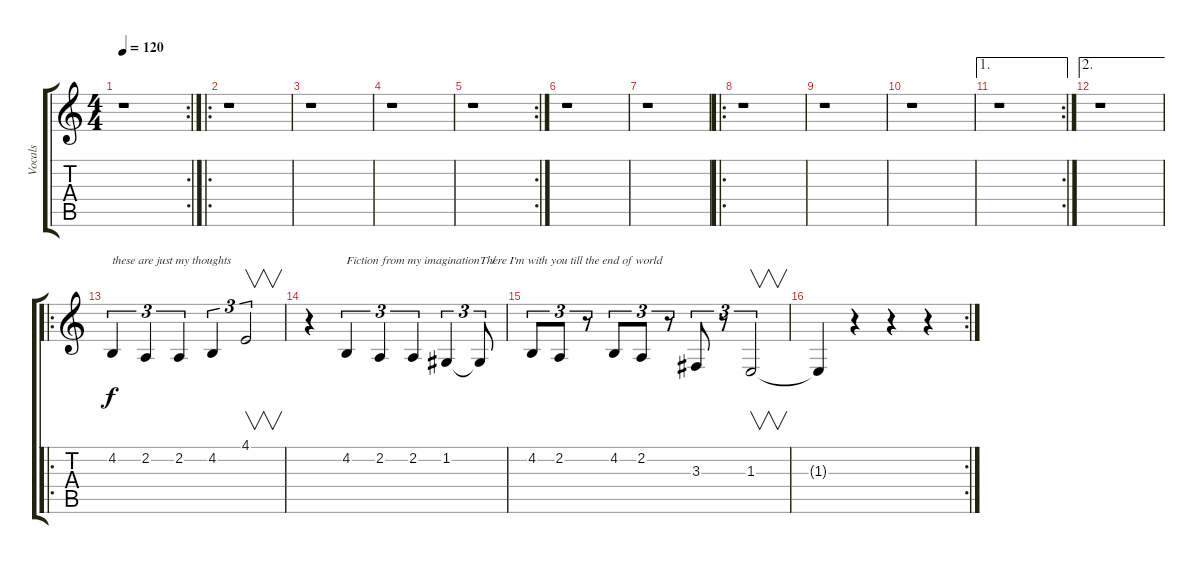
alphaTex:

\track ("Vocals" "Vocals") {instrument clarinet}
\staff {score tabs}
\tuning (C4 G3 Eb3 Bb2 F2 C2) {hide}
\rc 2
\ts (4 4)
\tempo 120
\clef g2
\ks c
r.1{dy f} |
\ro
r.1 |
r.1 |
r.1 |
\rc 2
r.1 |
r.1 |
r.1 |
\ro
r.1 |
r.1 |
r.1 |
\ae 1
\rc 2
r.1 |
\ae 2
r.1 |
\ro
4.2.4{tu (3 2) txt "these are just my thoughts"} 2.2.4{tu (3 2)} 2.2.4{tu (3 2)} 4.2.4{tu (3 2)} 4.1.2{v tu (3 2)} |
r.4 4.2.4{tu (3 2) txt "Fiction from my imagination    /"} 2.2.4{tu (3 2)} 2.2.4{tu (3 2)} 1.2.4{tu (3 2)} 1.2{t}.8{tu (3 2) txt "There I'm with you till the end of world"} |
4.2.8{tu (3 2)} 2.2.8{tu (3 2)} r.8{tu (3 2)} 4.2.8{tu (3 2)} 2.2.8{tu (3 2)} r.8{tu (3 2)} 3.3.8{tu (3 2)} r.8{tu (3 2)} 1.3.2{v tu (3 2)} |
\rc 2
1.3{t}.4 r.4 r.4 r.4
